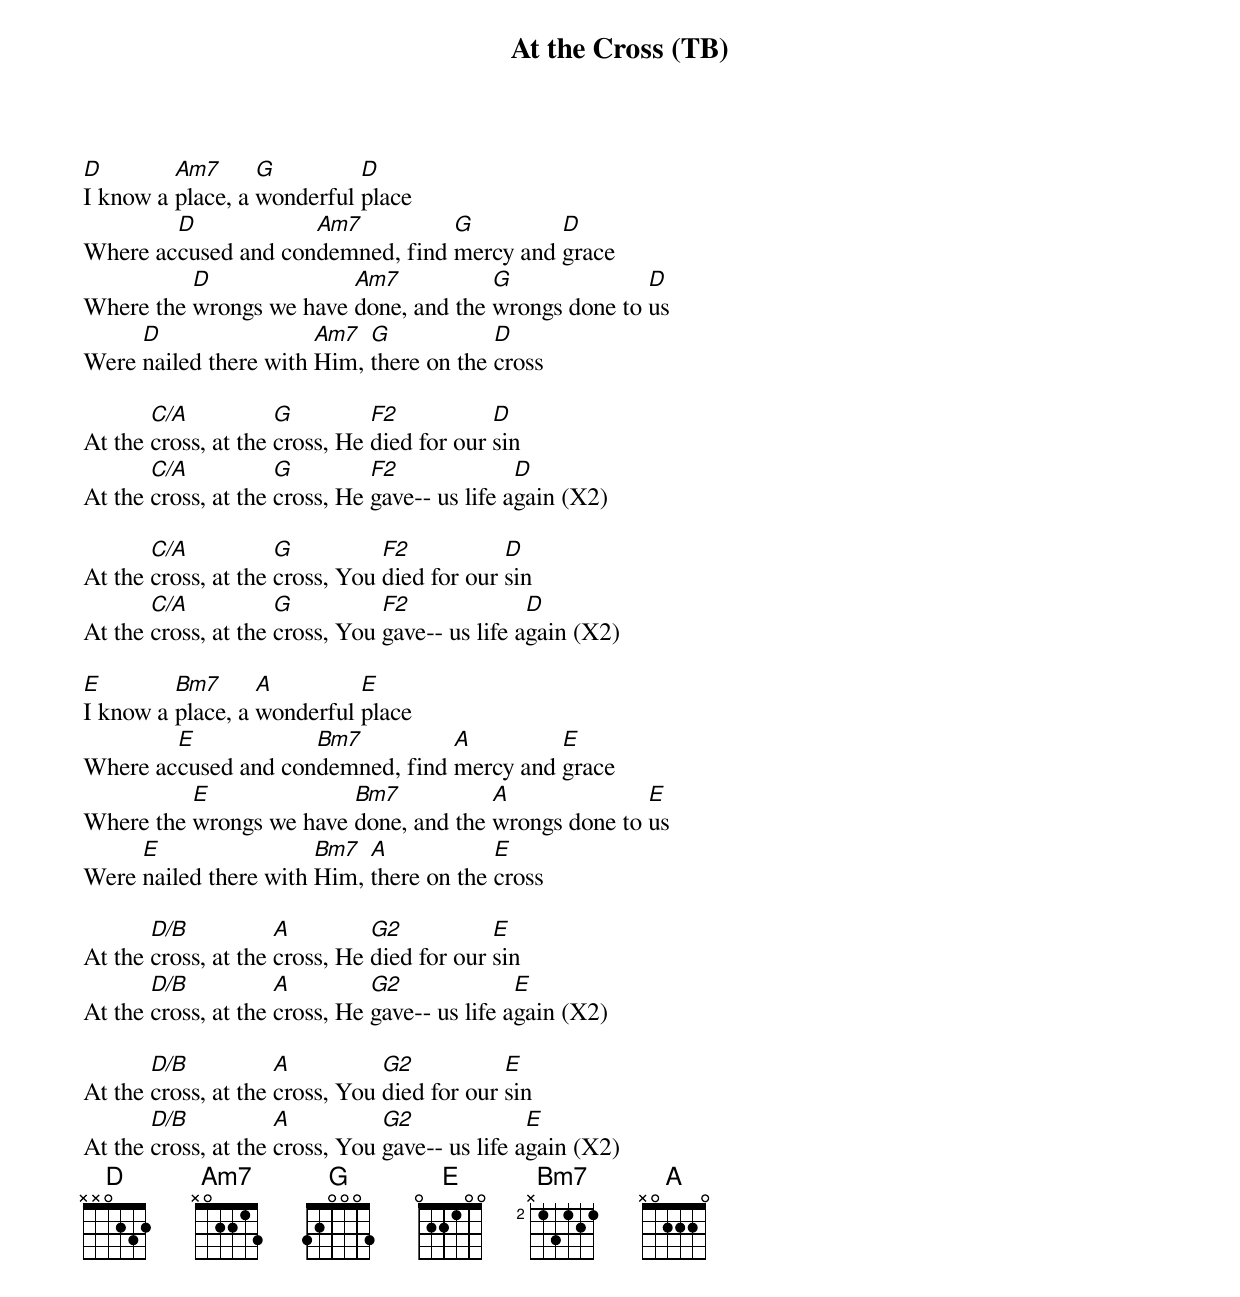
{title: At the Cross (TB)}
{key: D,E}
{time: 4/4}
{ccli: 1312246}
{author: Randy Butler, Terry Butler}
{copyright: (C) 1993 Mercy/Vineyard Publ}

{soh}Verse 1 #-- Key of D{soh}
[D]I know a [Am7]place, a [G]wonderful [D]place
Where ac[D]cused and con[Am7]demned, find [G]mercy and [D]grace
Where the [D]wrongs we have [Am7]done, and the [G]wrongs done to [D]us
Were [D]nailed there with [Am7]Him, [G]there on the [D]cross

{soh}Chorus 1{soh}
At the [C/A]cross, at the [G]cross, He [F2]died for our [D]sin
At the [C/A]cross, at the [G]cross, He [F2]gave-- us life a[D]gain (X2)

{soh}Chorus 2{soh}
At the [C/A]cross, at the [G]cross, You [F2]died for our [D]sin
At the [C/A]cross, at the [G]cross, You [F2]gave-- us life a[D]gain (X2)

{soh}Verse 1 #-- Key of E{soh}
[E]I know a [Bm7]place, a [A]wonderful [E]place
Where ac[E]cused and con[Bm7]demned, find [A]mercy and [E]grace
Where the [E]wrongs we have [Bm7]done, and the [A]wrongs done to [E]us
Were [E]nailed there with [Bm7]Him, [A]there on the [E]cross

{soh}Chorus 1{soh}
At the [D/B]cross, at the [A]cross, He [G2]died for our [E]sin
At the [D/B]cross, at the [A]cross, He [G2]gave-- us life a[E]gain (X2)

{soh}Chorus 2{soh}
At the [D/B]cross, at the [A]cross, You [G2]died for our [E]sin
At the [D/B]cross, at the [A]cross, You [G2]gave-- us life a[E]gain (X2)
